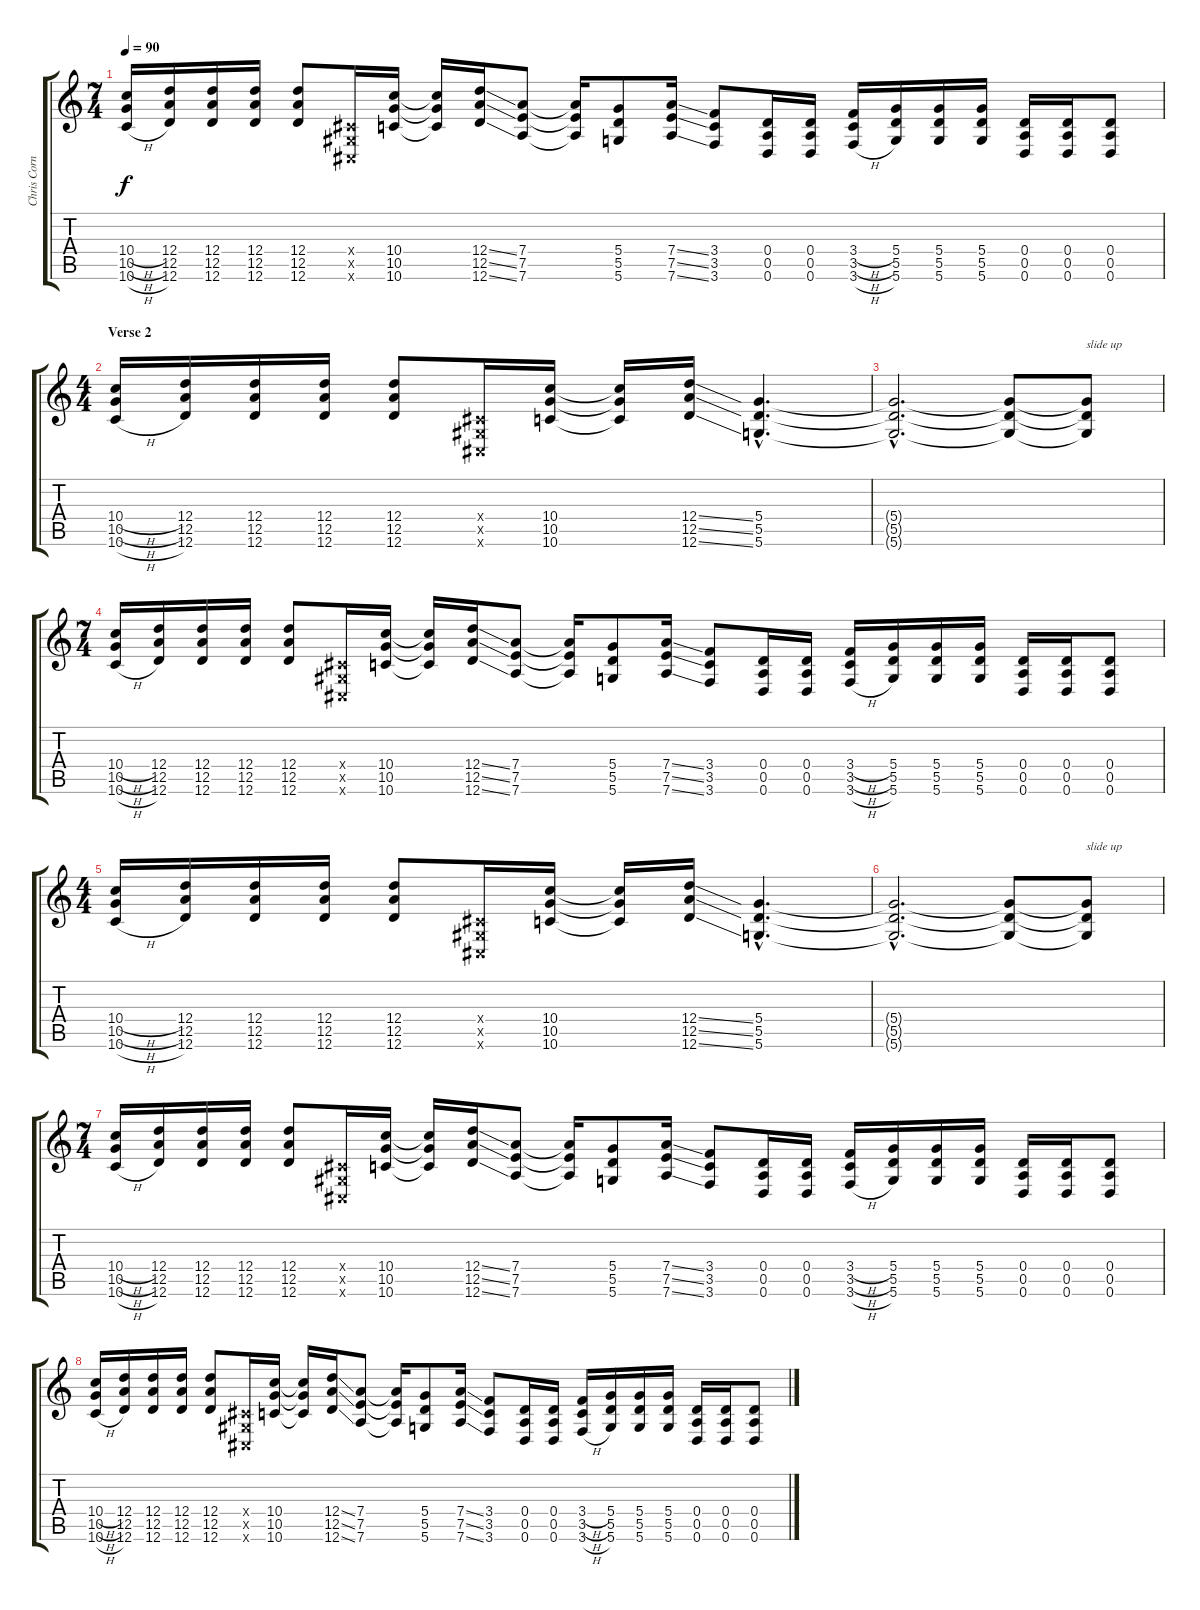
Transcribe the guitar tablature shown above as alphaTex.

\track ("Chris Cornell" "Chris Corn") {instrument overdrivenguitar}
\staff {score tabs}
\tuning (E4 B3 G3 D3 A2 D2) {hide}
\ts (7 4)
\tempo 90
\clef g2
\ks c
(10.4{h} 10.5{h} 10.6{h}).16{dy f} (12.4 12.5 12.6).16 (12.4 12.5 12.6).16 (12.4 12.5 12.6).16 (12.4 12.5 12.6).8 (-1.4{x} -1.5{x} -1.6{x}).16 (10.4 10.5 10.6).16 (10.4{t} 10.5{t} 10.6{t}).16 (12.4{ss} 12.5{ss} 12.6{ss}).16 (7.4 7.5 7.6).8 (7.4{t} 7.5{t} 7.6{t}).16 (5.4 5.5 5.6).8 (7.4{ss} 7.5{ss} 7.6{ss}).16 (3.4 3.5 3.6).8 (0.4 0.5 0.6).16 (0.4 0.5 0.6).16 (3.4{h} 3.5{h} 3.6{h}).16 (5.4 5.5 5.6).16 (5.4 5.5 5.6).16 (5.4 5.5 5.6).16 (0.4 0.5 0.6).16 (0.4 0.5 0.6).16 (0.4 0.5 0.6).8 |
\ts (4 4)
\section ("" "Verse 2")
(10.4{h} 10.5{h} 10.6{h}).16 (12.4 12.5 12.6).16 (12.4 12.5 12.6).16 (12.4 12.5 12.6).16 (12.4 12.5 12.6).8 (-1.4{x} -1.5{x} -1.6{x}).16 (10.4 10.5 10.6).16 (10.4{t} 10.5{t} 10.6{t}).16 (12.4{ss} 12.5{ss} 12.6{ss}).16 (5.4{hac} 5.5{hac} 5.6{hac}).4{d} |
(5.4{hac t} 5.5{hac t} 5.6{hac t}).2{d} (5.4{t} 5.5{t} 5.6{t}).8 (5.4{t} 5.5{t} 5.6{t}).8{txt "slide up"} |
\ts (7 4)
(10.4{h} 10.5{h} 10.6{h}).16 (12.4 12.5 12.6).16 (12.4 12.5 12.6).16 (12.4 12.5 12.6).16 (12.4 12.5 12.6).8 (-1.4{x} -1.5{x} -1.6{x}).16 (10.4 10.5 10.6).16 (10.4{t} 10.5{t} 10.6{t}).16 (12.4{ss} 12.5{ss} 12.6{ss}).16 (7.4 7.5 7.6).8 (7.4{t} 7.5{t} 7.6{t}).16 (5.4 5.5 5.6).8 (7.4{ss} 7.5{ss} 7.6{ss}).16 (3.4 3.5 3.6).8 (0.4 0.5 0.6).16 (0.4 0.5 0.6).16 (3.4{h} 3.5{h} 3.6{h}).16 (5.4 5.5 5.6).16 (5.4 5.5 5.6).16 (5.4 5.5 5.6).16 (0.4 0.5 0.6).16 (0.4 0.5 0.6).16 (0.4 0.5 0.6).8 |
\ts (4 4)
(10.4{h} 10.5{h} 10.6{h}).16 (12.4 12.5 12.6).16 (12.4 12.5 12.6).16 (12.4 12.5 12.6).16 (12.4 12.5 12.6).8 (-1.4{x} -1.5{x} -1.6{x}).16 (10.4 10.5 10.6).16 (10.4{t} 10.5{t} 10.6{t}).16 (12.4{ss} 12.5{ss} 12.6{ss}).16 (5.4{hac} 5.5{hac} 5.6{hac}).4{d} |
(5.4{hac t} 5.5{hac t} 5.6{hac t}).2{d} (5.4{t} 5.5{t} 5.6{t}).8 (5.4{t} 5.5{t} 5.6{t}).8{txt "slide up"} |
\ts (7 4)
(10.4{h} 10.5{h} 10.6{h}).16 (12.4 12.5 12.6).16 (12.4 12.5 12.6).16 (12.4 12.5 12.6).16 (12.4 12.5 12.6).8 (-1.4{x} -1.5{x} -1.6{x}).16 (10.4 10.5 10.6).16 (10.4{t} 10.5{t} 10.6{t}).16 (12.4{ss} 12.5{ss} 12.6{ss}).16 (7.4 7.5 7.6).8 (7.4{t} 7.5{t} 7.6{t}).16 (5.4 5.5 5.6).8 (7.4{ss} 7.5{ss} 7.6{ss}).16 (3.4 3.5 3.6).8 (0.4 0.5 0.6).16 (0.4 0.5 0.6).16 (3.4{h} 3.5{h} 3.6{h}).16 (5.4 5.5 5.6).16 (5.4 5.5 5.6).16 (5.4 5.5 5.6).16 (0.4 0.5 0.6).16 (0.4 0.5 0.6).16 (0.4 0.5 0.6).8 |
(10.4{h} 10.5{h} 10.6{h}).16 (12.4 12.5 12.6).16 (12.4 12.5 12.6).16 (12.4 12.5 12.6).16 (12.4 12.5 12.6).8 (-1.4{x} -1.5{x} -1.6{x}).16 (10.4 10.5 10.6).16 (10.4{t} 10.5{t} 10.6{t}).16 (12.4{ss} 12.5{ss} 12.6{ss}).16 (7.4 7.5 7.6).8 (7.4{t} 7.5{t} 7.6{t}).16 (5.4 5.5 5.6).8 (7.4{ss} 7.5{ss} 7.6{ss}).16 (3.4 3.5 3.6).8 (0.4 0.5 0.6).16 (0.4 0.5 0.6).16 (3.4{h} 3.5{h} 3.6{h}).16 (5.4 5.5 5.6).16 (5.4 5.5 5.6).16 (5.4 5.5 5.6).16 (0.4 0.5 0.6).16 (0.4 0.5 0.6).16 (0.4 0.5 0.6).8
